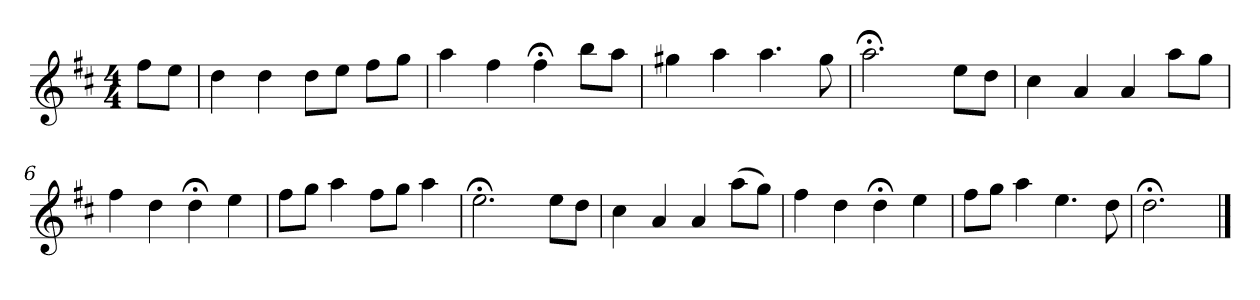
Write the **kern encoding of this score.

**kern
*part1
*staff1
*k[f#c#]
*D:
*M4/4
*MM120
=
8ff#L
8eeJ
=1
4dd
4dd
8ddL
8eeJ
8ff#L
8ggJ
=2
4aa
4ff#
4ff#;<
8bbL
8aaJ
=3
4gg#X
4aa
4.aa
8gg#
=4
2.aa;<
8eeL
8ddJ
=5
4cc#
4a
4a
8aaL
8ggJ
=6
4ff#
4dd
4dd;<
4ee
=7
8ff#L
8ggJ
4aa
8ff#L
8ggJ
4aa
=8
2.ee;<
8eeL
8ddJ
=9
4cc#
4a
4a
(8aaL
8ggJ)
=10
4ff#
4dd
4dd;<
4ee
=11
8ff#L
8ggJ
4aa
4.ee
8dd
=12
2.dd;<
==
*-
